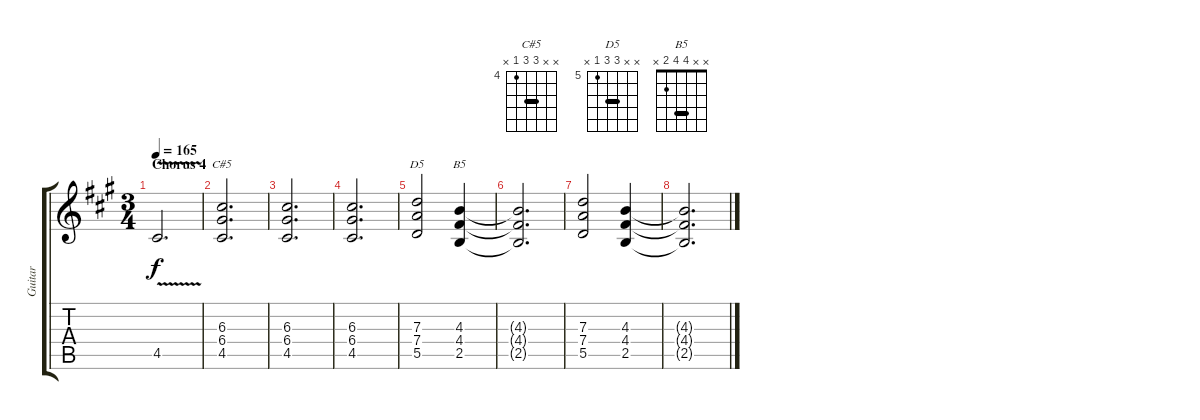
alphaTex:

\track ("Guitar" "Guitar") {instrument overdrivenguitar}
\staff {score tabs}
\tuning (E4 B3 G3 D3 A2 E2) {hide}
\chord ("C#5" x x 6 6 4 x) {firstfret 4 barre 6}
\chord ("D5" x x 7 7 5 x) {firstfret 5 barre 7}
\chord ("B5" x x 4 4 2 x) {barre 4}
\ts (3 4)
\section ("" "Chorus 4")
\tempo 165
\clef g2
\ks a
4.5{v}.2{d dy f} |
(6.3 6.4 4.5).2{d ch "C#5"} |
(6.3 6.4 4.5).2{d} |
(6.3 6.4 4.5).2{d} |
(7.3 7.4 5.5).2{ch "D5"} (4.3 4.4 2.5).4{ch "B5"} |
(4.3{t} 4.4{t} 2.5{t}).2{d} |
(7.3 7.4 5.5).2 (4.3 4.4 2.5).4 |
(4.3{t} 4.4{t} 2.5{t}).2{d}
